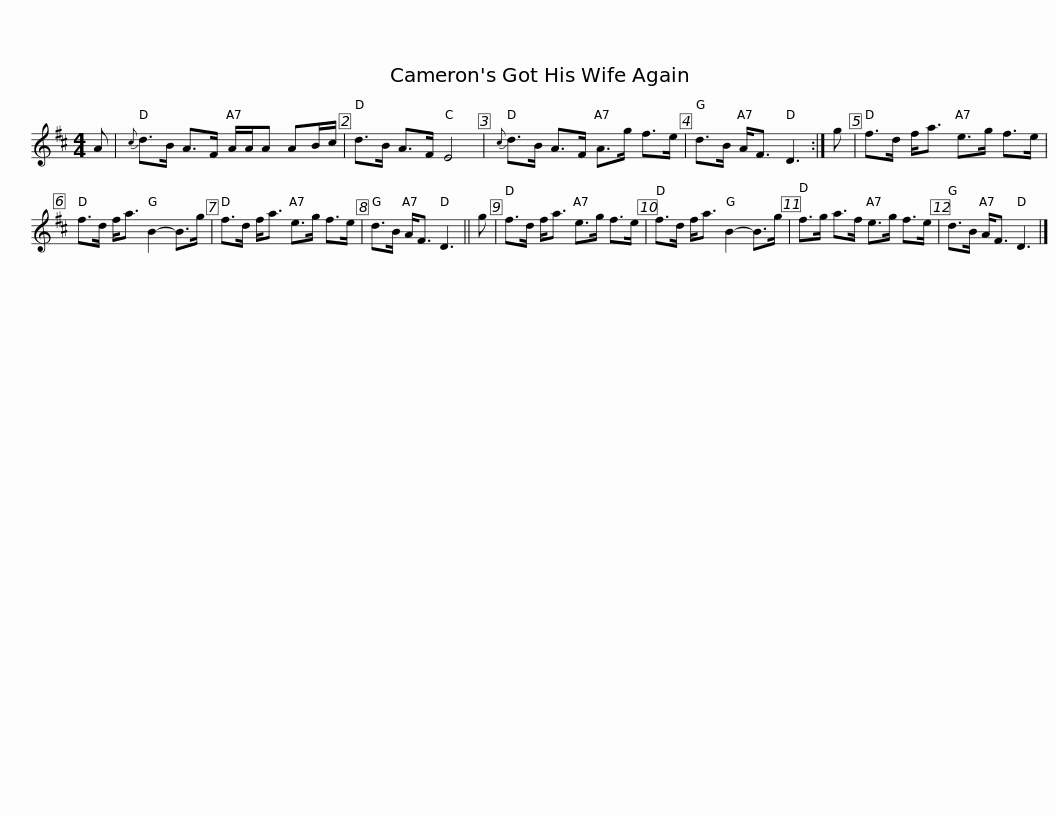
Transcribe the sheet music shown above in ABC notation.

X:1
L:1/8
M:4/4
I:linebreak $
K:D
V:1 treble
V:1
 A |{c} d>B A>F A/A/A AB/c/ | d>B A>F E4 |{c} d>B A>F A>g f>e | d>B A<F D3 :| %5
 g |$ f>d f<a e>g f>e | f>d f<a B2- B>g | f>d f<a e>g f>e | d>B A<F D3 || %10
 g |$ f>d f<a e>g f>e | f>d f<a B2- B>g | f>g a>f e>g f>e | d>B A<F D3 |] %15
